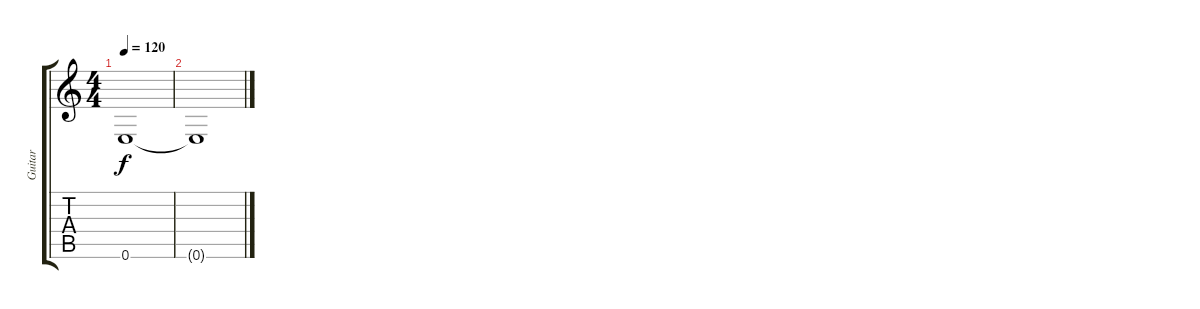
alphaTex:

\track ("Guitar" "Guitar") {instrument distortionguitar}
\staff {score tabs}
\tuning (E4 B3 G3 D3 A2 E2) {hide}
\ts (4 4)
\tempo 120
\clef g2
\ks c
0.6{t}.1{dy f} |
0.6{t}.1
